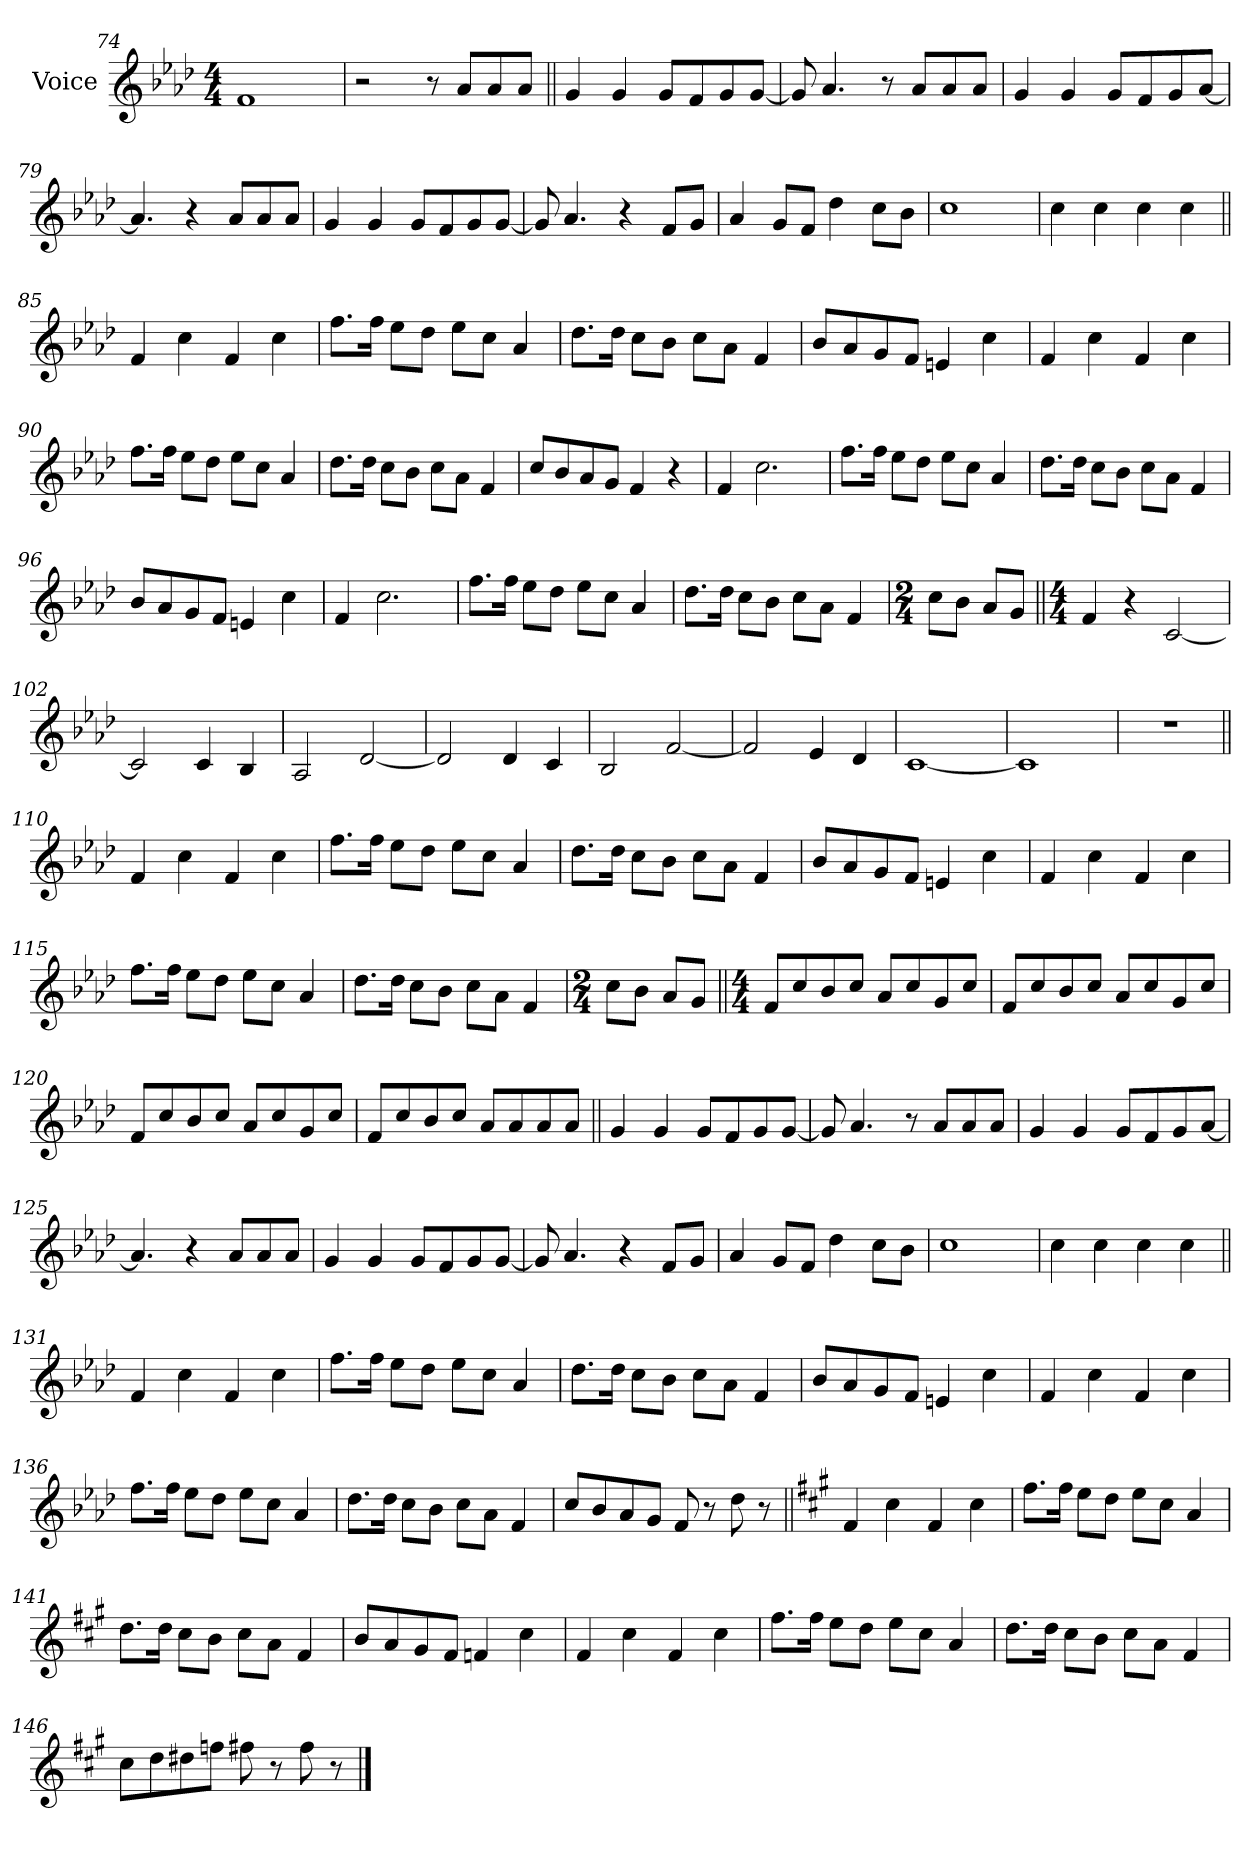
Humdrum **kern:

**kern
*part1
*staff1
*I"Voice
*I'Vc.
*clefG2
*k[b-e-a-d-]
*M4/4
=74
1f
=75
2r
8r
8a-L
8a-
8a-J
=76||
4g
4g
8gL
8f
8g
[8gJ
=77
8g]
4.a-
8r
8a-L
8a-
8a-J
=78
4g
4g
8gL
8f
8g
[8a-J
=79
4.a-]
4r
8a-L
8a-
8a-J
=80
4g
4g
8gL
8f
8g
[8gJ
=81
8g]
4.a-
4r
8fL
8gJ
=82
4a-
8gL
8fJ
4dd-
8ccL
8b-J
=83
1cc
=84
4cc
4cc
4cc
4cc
=85||
4f
4cc
4f
4cc
=86
8.ffL
16ffJk
8ee-L
8dd-J
8ee-L
8ccJ
4a-
=87
8.dd-L
16dd-Jk
8ccL
8b-J
8ccL
8a-J
4f
=88
8b-L
8a-
8g
8fJ
4en
4cc
=89
4f
4cc
4f
4cc
=90
8.ffL
16ffJk
8ee-L
8dd-J
8ee-L
8ccJ
4a-
=91
8.dd-L
16dd-Jk
8ccL
8b-J
8ccL
8a-J
4f
=92
8ccL
8b-
8a-
8gJ
4f
4r
=93
4f
2.cc
=94
8.ffL
16ffJk
8ee-L
8dd-J
8ee-L
8ccJ
4a-
=95
8.dd-L
16dd-Jk
8ccL
8b-J
8ccL
8a-J
4f
=96
8b-L
8a-
8g
8fJ
4en
4cc
=97
4f
2.cc
=98
8.ffL
16ffJk
8ee-L
8dd-J
8ee-L
8ccJ
4a-
=99
8.dd-L
16dd-Jk
8ccL
8b-J
8ccL
8a-J
4f
=100
*M2/4
8ccL
8b-J
8a-L
8gJ
=101||
*M4/4
4f
4r
[2c
=102
2c]
4c
4B-
=103
2A-
[2d-
=104
2d-]
4d-
4c
=105
2B-
[2f
=106
2f]
4e-
4d-
=107
[1c
=108
1c]
=109
1r
=110||
4f
4cc
4f
4cc
=111
8.ffL
16ffJk
8ee-L
8dd-J
8ee-L
8ccJ
4a-
=112
8.dd-L
16dd-Jk
8ccL
8b-J
8ccL
8a-J
4f
=113
8b-L
8a-
8g
8fJ
4en
4cc
=114
4f
4cc
4f
4cc
=115
8.ffL
16ffJk
8ee-L
8dd-J
8ee-L
8ccJ
4a-
=116
8.dd-L
16dd-Jk
8ccL
8b-J
8ccL
8a-J
4f
=117
*M2/4
8ccL
8b-J
8a-L
8gJ
=118||
*M4/4
8fL
8cc!
8b-!
8cc!J
8a-!L
8cc!
8g!
8cc!J
=119
8f!L
8cc!
8b-!
8cc!J
8a-!L
8cc!
8g!
8cc!J
=120
8f!L
8cc!
8b-!
8cc!J
8a-!L
8cc!
8g!
8cc!J
=121
8f!L
8cc!
8b-!
8cc!J
8a-!L
8a-
8a-
8a-J
=122||
4g
4g
8gL
8f
8g
[8gJ
=123
8g]
4.a-
8r
8a-L
8a-
8a-J
=124
4g
4g
8gL
8f
8g
[8a-J
=125
4.a-]
4r
8a-L
8a-
8a-J
=126
4g
4g
8gL
8f
8g
[8gJ
=127
8g]
4.a-
4r
8fL
8gJ
=128
4a-
8gL
8fJ
4dd-
8ccL
8b-J
=129
1cc
=130
4cc
4cc
4cc
4cc
=131||
4f
4cc
4f
4cc
=132
8.ffL
16ffJk
8ee-L
8dd-J
8ee-L
8ccJ
4a-
=133
8.dd-L
16dd-Jk
8ccL
8b-J
8ccL
8a-J
4f
=134
8b-L
8a-
8g
8fJ
4en
4cc
=135
4f
4cc
4f
4cc
=136
8.ffL
16ffJk
8ee-L
8dd-J
8ee-L
8ccJ
4a-
=137
8.dd-L
16dd-Jk
8ccL
8b-J
8ccL
8a-J
4f
=138
8ccL
8b-
8a-
8gJ
8f
8r
8dd-
8r
=139||
*k[f#c#g#]
4f#
4cc#
4f#
4cc#
=140
8.ff#L
16ff#Jk
8eeL
8ddJ
8eeL
8cc#J
4a
=141
8.ddL
16ddJk
8cc#L
8bJ
8cc#L
8aJ
4f#
=142
8bL
8a
8g#
8f#J
4fn
4cc#
=143
4f#
4cc#
4f#
4cc#
=144
8.ff#L
16ff#Jk
8eeL
8ddJ
8eeL
8cc#J
4a
=145
8.ddL
16ddJk
8cc#L
8bJ
8cc#L
8aJ
4f#
=146
8cc#L
8dd
8dd#X
8ffnJ
8ff#X
8r
8ff#
8r
==
*-
